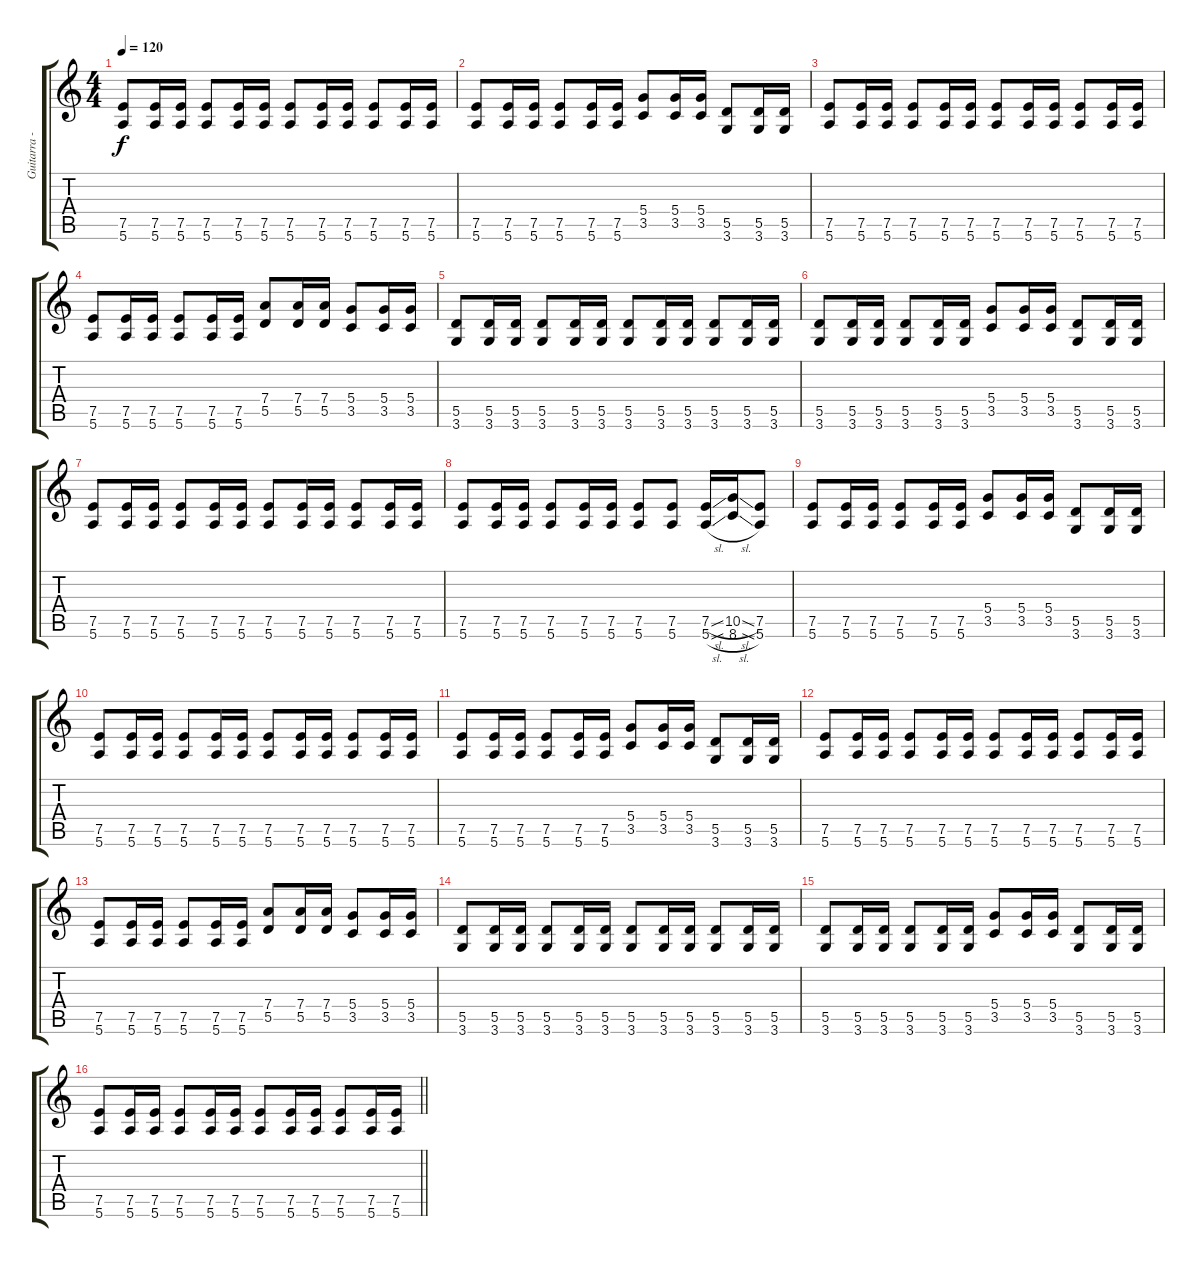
\track ("Guitarra - Alberto" "Guitarra -") {mute instrument distortionguitar}
\staff {score tabs}
\tuning (E4 B3 G3 D3 A2 E2) {hide}
\ts (4 4)
\tempo 120
\clef g2
\ks c
(7.5 5.6).8{dy f} (7.5 5.6).16 (7.5 5.6).16 (7.5 5.6).8 (7.5 5.6).16 (7.5 5.6).16 (7.5 5.6).8 (7.5 5.6).16 (7.5 5.6).16 (7.5 5.6).8 (7.5 5.6).16 (7.5 5.6).16 |
(7.5 5.6).8 (7.5 5.6).16 (7.5 5.6).16 (7.5 5.6).8 (7.5 5.6).16 (7.5 5.6).16 (5.4 3.5).8 (5.4 3.5).16 (5.4 3.5).16 (5.5 3.6).8 (5.5 3.6).16 (5.5 3.6).16 |
(7.5 5.6).8 (7.5 5.6).16 (7.5 5.6).16 (7.5 5.6).8 (7.5 5.6).16 (7.5 5.6).16 (7.5 5.6).8 (7.5 5.6).16 (7.5 5.6).16 (7.5 5.6).8 (7.5 5.6).16 (7.5 5.6).16 |
(7.5 5.6).8 (7.5 5.6).16 (7.5 5.6).16 (7.5 5.6).8 (7.5 5.6).16 (7.5 5.6).16 (7.4 5.5).8 (7.4 5.5).16 (7.4 5.5).16 (5.4 3.5).8 (5.4 3.5).16 (5.4 3.5).16 |
(5.5 3.6).8 (5.5 3.6).16 (5.5 3.6).16 (5.5 3.6).8 (5.5 3.6).16 (5.5 3.6).16 (5.5 3.6).8 (5.5 3.6).16 (5.5 3.6).16 (5.5 3.6).8 (5.5 3.6).16 (5.5 3.6).16 |
(5.5 3.6).8 (5.5 3.6).16 (5.5 3.6).16 (5.5 3.6).8 (5.5 3.6).16 (5.5 3.6).16 (5.4 3.5).8 (5.4 3.5).16 (5.4 3.5).16 (5.5 3.6).8 (5.5 3.6).16 (5.5 3.6).16 |
(7.5 5.6).8 (7.5 5.6).16 (7.5 5.6).16 (7.5 5.6).8 (7.5 5.6).16 (7.5 5.6).16 (7.5 5.6).8 (7.5 5.6).16 (7.5 5.6).16 (7.5 5.6).8 (7.5 5.6).16 (7.5 5.6).16 |
(7.5 5.6).8 (7.5 5.6).16 (7.5 5.6).16 (7.5 5.6).8 (7.5 5.6).16 (7.5 5.6).16 (7.5 5.6).8 (7.5 5.6).8 (7.5{sl} 5.6{sl}).16 (10.5{sl} 8.6{sl}).16 (7.5 5.6).8 |
(7.5 5.6).8 (7.5 5.6).16 (7.5 5.6).16 (7.5 5.6).8 (7.5 5.6).16 (7.5 5.6).16 (5.4 3.5).8 (5.4 3.5).16 (5.4 3.5).16 (5.5 3.6).8 (5.5 3.6).16 (5.5 3.6).16 |
(7.5 5.6).8 (7.5 5.6).16 (7.5 5.6).16 (7.5 5.6).8 (7.5 5.6).16 (7.5 5.6).16 (7.5 5.6).8 (7.5 5.6).16 (7.5 5.6).16 (7.5 5.6).8 (7.5 5.6).16 (7.5 5.6).16 |
(7.5 5.6).8 (7.5 5.6).16 (7.5 5.6).16 (7.5 5.6).8 (7.5 5.6).16 (7.5 5.6).16 (5.4 3.5).8 (5.4 3.5).16 (5.4 3.5).16 (5.5 3.6).8 (5.5 3.6).16 (5.5 3.6).16 |
(7.5 5.6).8 (7.5 5.6).16 (7.5 5.6).16 (7.5 5.6).8 (7.5 5.6).16 (7.5 5.6).16 (7.5 5.6).8 (7.5 5.6).16 (7.5 5.6).16 (7.5 5.6).8 (7.5 5.6).16 (7.5 5.6).16 |
(7.5 5.6).8 (7.5 5.6).16 (7.5 5.6).16 (7.5 5.6).8 (7.5 5.6).16 (7.5 5.6).16 (7.4 5.5).8 (7.4 5.5).16 (7.4 5.5).16 (5.4 3.5).8 (5.4 3.5).16 (5.4 3.5).16 |
(5.5 3.6).8 (5.5 3.6).16 (5.5 3.6).16 (5.5 3.6).8 (5.5 3.6).16 (5.5 3.6).16 (5.5 3.6).8 (5.5 3.6).16 (5.5 3.6).16 (5.5 3.6).8 (5.5 3.6).16 (5.5 3.6).16 |
(5.5 3.6).8 (5.5 3.6).16 (5.5 3.6).16 (5.5 3.6).8 (5.5 3.6).16 (5.5 3.6).16 (5.4 3.5).8 (5.4 3.5).16 (5.4 3.5).16 (5.5 3.6).8 (5.5 3.6).16 (5.5 3.6).16 |
\barLineRight lightlight
(7.5 5.6).8 (7.5 5.6).16 (7.5 5.6).16 (7.5 5.6).8 (7.5 5.6).16 (7.5 5.6).16 (7.5 5.6).8 (7.5 5.6).16 (7.5 5.6).16 (7.5 5.6).8 (7.5 5.6).16 (7.5 5.6).16
